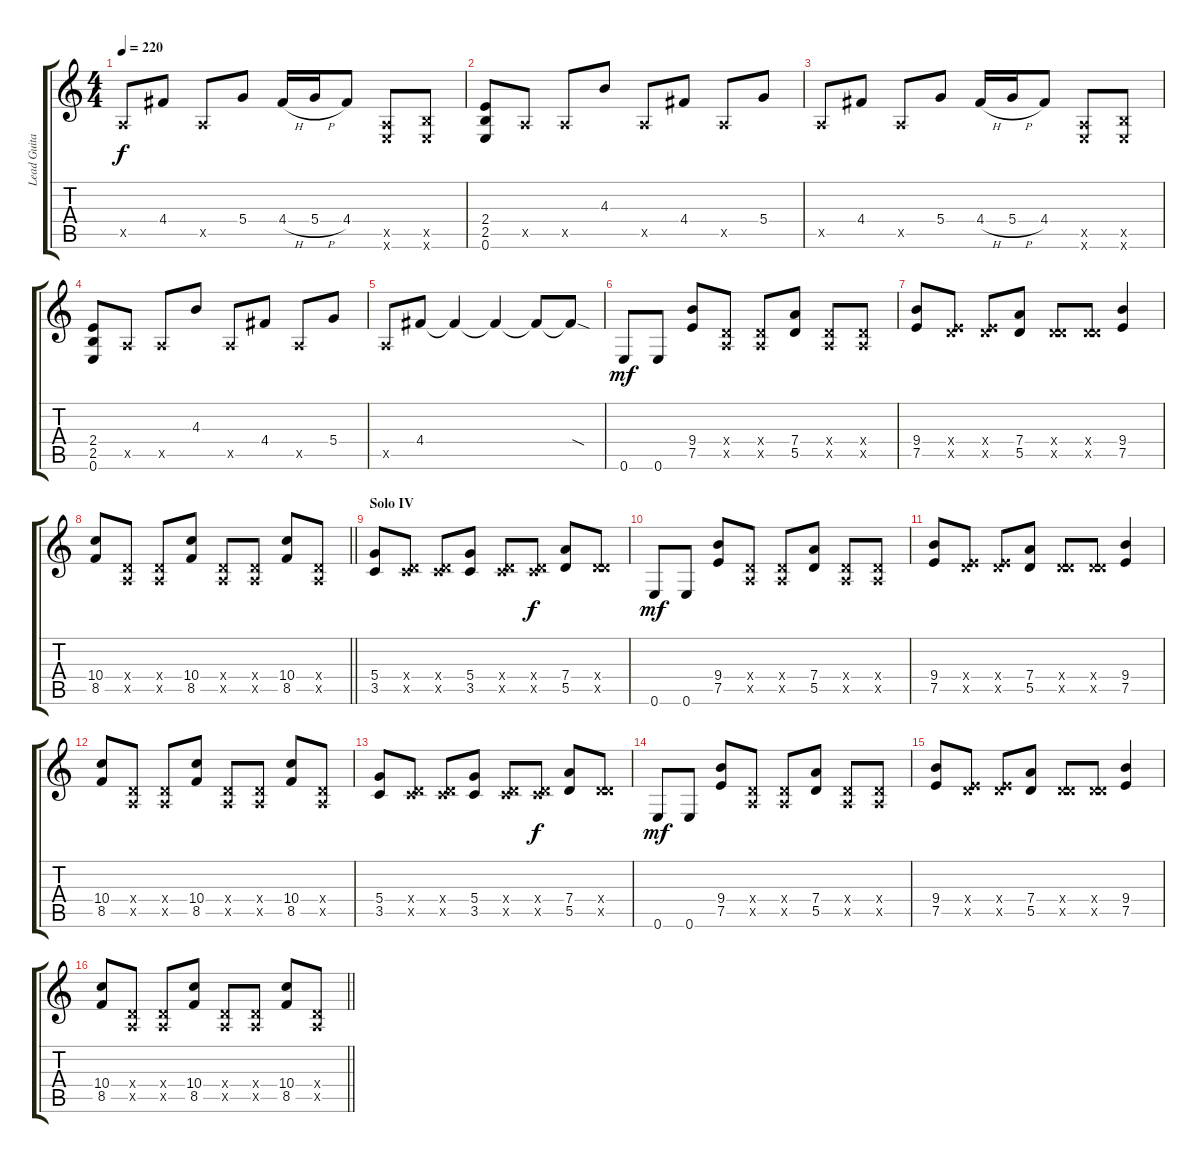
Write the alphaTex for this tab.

\track ("Lead Guitar (Dave Mustaine)" "Lead Guita") {instrument overdrivenguitar}
\staff {score tabs}
\tuning (E4 B3 G3 D3 A2 E2) {hide}
\ts (4 4)
\tempo 220
\clef g2
\ks c
0.5{x}.8{dy f} 4.4.8 0.5{x}.8 5.4.8 4.4{h}.16 5.4{h}.16 4.4.8 (0.5{x} 0.6{x}).8 (2.5{x} 0.6{x}).8 |
(2.4 2.5 0.6).8{balance 0} 0.5{x}.8 0.5{x}.8 4.3.8 0.5{x}.8 4.4.8 0.5{x}.8 5.4.8 |
0.5{x}.8 4.4.8 0.5{x}.8 5.4.8 4.4{h}.16 5.4{h}.16 4.4.8 (0.5{x} 0.6{x}).8 (2.5{x} 0.6{x}).8 |
(2.4 2.5 0.6).8 0.5{x}.8 0.5{x}.8 4.3.8 0.5{x}.8 4.4.8 0.5{x}.8 5.4.8 |
0.5{x}.8 4.4.8 4.4{t}.4 4.4{t}.4 4.4{t}.8 4.4{sod t}.8 |
0.6.8{dy mf} 0.6.8 (9.4 7.5).8 (0.4{x} 0.5{x}).8 (0.4{x} 0.5{x}).8 (7.4 5.5).8 (0.4{x} 0.5{x}).8 (0.4{x} 0.5{x}).8 |
(9.4 7.5).8 (0.4{x} 7.5{x}).8 (0.4{x} 7.5{x}).8 (7.4 5.5).8 (0.4{x} 5.5{x}).8 (0.4{x} 5.5{x}).8 (9.4 7.5).4 |
\barLineRight lightlight
(10.4 8.5).8 (0.4{x} 0.5{x}).8 (0.4{x} 0.5{x}).8 (10.4 8.5).8 (0.4{x} 0.5{x}).8 (0.4{x} 0.5{x}).8 (10.4 8.5).8 (0.4{x} 0.5{x}).8 |
\section ("" "Solo IV")
(5.4 3.5).8 (0.4{x} 3.5{x}).8 (0.4{x} 3.5{x}).8 (5.4 3.5).8 (0.4{x} 3.5{x}).8 (0.4{x} 3.5{x}).8{dy f} (7.4 5.5).8 (0.4{x} 5.5{x}).8 |
0.6.8{dy mf} 0.6.8 (9.4 7.5).8 (0.4{x} 0.5{x}).8 (0.4{x} 0.5{x}).8 (7.4 5.5).8 (0.4{x} 0.5{x}).8 (0.4{x} 0.5{x}).8 |
(9.4 7.5).8 (0.4{x} 7.5{x}).8 (0.4{x} 7.5{x}).8 (7.4 5.5).8 (0.4{x} 5.5{x}).8 (0.4{x} 5.5{x}).8 (9.4 7.5).4 |
(10.4 8.5).8 (0.4{x} 0.5{x}).8 (0.4{x} 0.5{x}).8 (10.4 8.5).8 (0.4{x} 0.5{x}).8 (0.4{x} 0.5{x}).8 (10.4 8.5).8 (0.4{x} 0.5{x}).8 |
(5.4 3.5).8 (0.4{x} 3.5{x}).8 (0.4{x} 3.5{x}).8 (5.4 3.5).8 (0.4{x} 3.5{x}).8 (0.4{x} 3.5{x}).8{dy f} (7.4 5.5).8 (0.4{x} 5.5{x}).8 |
0.6.8{dy mf} 0.6.8 (9.4 7.5).8 (0.4{x} 0.5{x}).8 (0.4{x} 0.5{x}).8 (7.4 5.5).8 (0.4{x} 0.5{x}).8 (0.4{x} 0.5{x}).8 |
(9.4 7.5).8 (0.4{x} 7.5{x}).8 (0.4{x} 7.5{x}).8 (7.4 5.5).8 (0.4{x} 5.5{x}).8 (0.4{x} 5.5{x}).8 (9.4 7.5).4 |
\barLineRight lightlight
(10.4 8.5).8 (0.4{x} 0.5{x}).8 (0.4{x} 0.5{x}).8 (10.4 8.5).8 (0.4{x} 0.5{x}).8 (0.4{x} 0.5{x}).8 (10.4 8.5).8 (0.4{x} 0.5{x}).8
